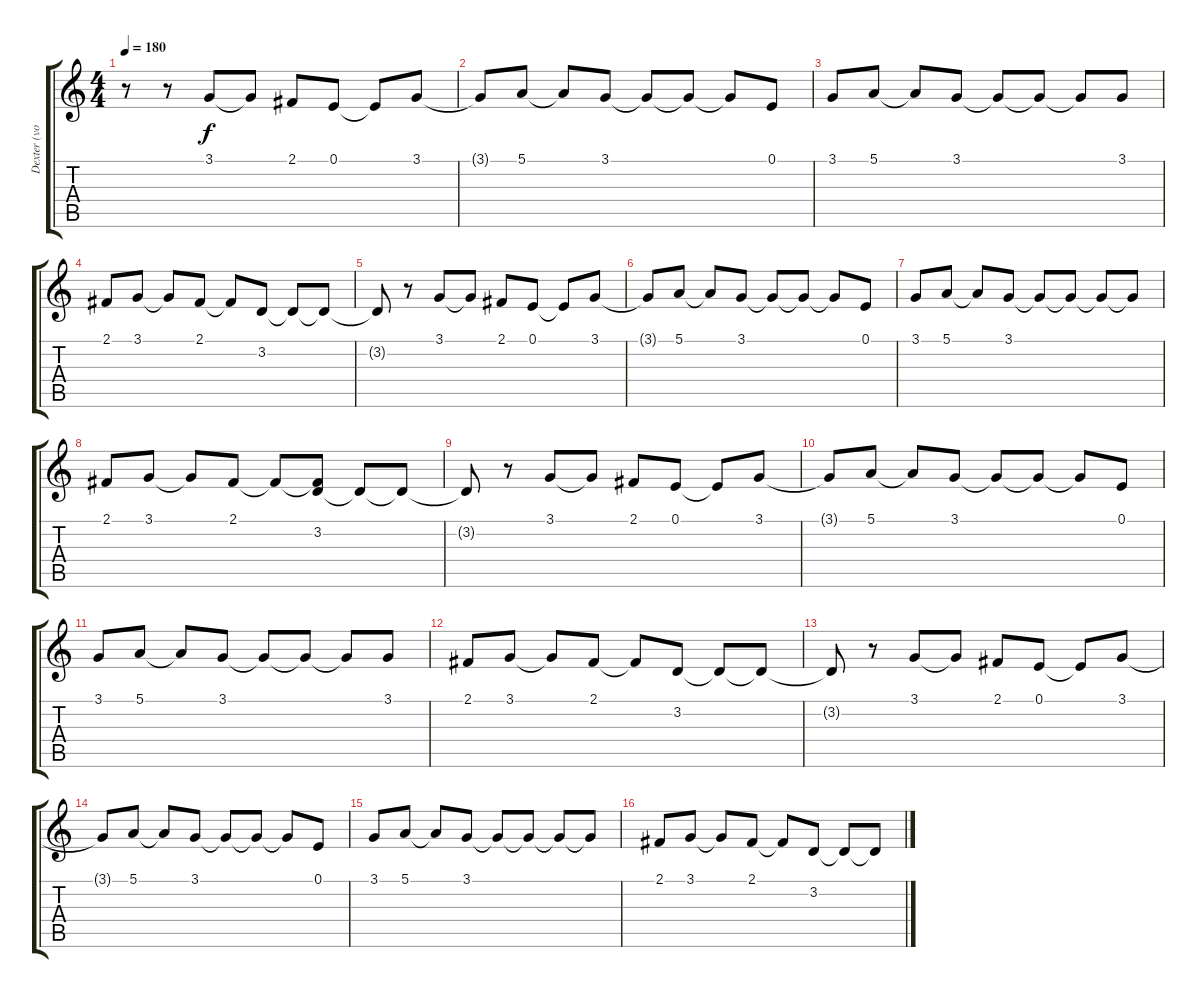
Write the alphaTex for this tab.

\track ("Dexter (vocals)" "Dexter (vo") {instrument oboe}
\staff {score tabs}
\tuning (E4 B3 G3 D3 A2 E2) {hide}
\ts (4 4)
\tempo 180
\clef g2
\ks c
r.8{dy f} r.8 3.1.8 3.1{t}.8 2.1.8 0.1.8 0.1{t}.8 3.1.8 |
3.1{t}.8 5.1.8 5.1{t}.8 3.1.8 3.1{t}.8 3.1{t}.8 3.1{t}.8 0.1.8 |
3.1.8 5.1.8 5.1{t}.8 3.1.8 3.1{t}.8 3.1{t}.8 3.1{t}.8 3.1.8 |
2.1.8 3.1.8 3.1{t}.8 2.1.8 2.1{t}.8 3.2.8 3.2{t}.8 3.2{t}.8 |
3.2{t}.8 r.8 3.1.8 3.1{t}.8 2.1.8 0.1.8 0.1{t}.8 3.1.8 |
3.1{t}.8 5.1.8 5.1{t}.8 3.1.8 3.1{t}.8 3.1{t}.8 3.1{t}.8 0.1.8 |
3.1.8 5.1.8 5.1{t}.8 3.1.8 3.1{t}.8 3.1{t}.8 3.1{t}.8 3.1{t}.8 |
2.1.8 3.1.8 3.1{t}.8 2.1.8 2.1{t}.8 (2.1{t} 3.2).8 3.2{t}.8 3.2{t}.8 |
3.2{t}.8 r.8 3.1.8 3.1{t}.8 2.1.8 0.1.8 0.1{t}.8 3.1.8 |
3.1{t}.8 5.1.8 5.1{t}.8 3.1.8 3.1{t}.8 3.1{t}.8 3.1{t}.8 0.1.8 |
3.1.8 5.1.8 5.1{t}.8 3.1.8 3.1{t}.8 3.1{t}.8 3.1{t}.8 3.1.8 |
2.1.8 3.1.8 3.1{t}.8 2.1.8 2.1{t}.8 3.2.8 3.2{t}.8 3.2{t}.8 |
3.2{t}.8 r.8 3.1.8 3.1{t}.8 2.1.8 0.1.8 0.1{t}.8 3.1.8 |
3.1{t}.8 5.1.8 5.1{t}.8 3.1.8 3.1{t}.8 3.1{t}.8 3.1{t}.8 0.1.8 |
3.1.8 5.1.8 5.1{t}.8 3.1.8 3.1{t}.8 3.1{t}.8 3.1{t}.8 3.1{t}.8 |
2.1.8 3.1.8 3.1{t}.8 2.1.8 2.1{t}.8 3.2.8 3.2{t}.8 3.2{t}.8
